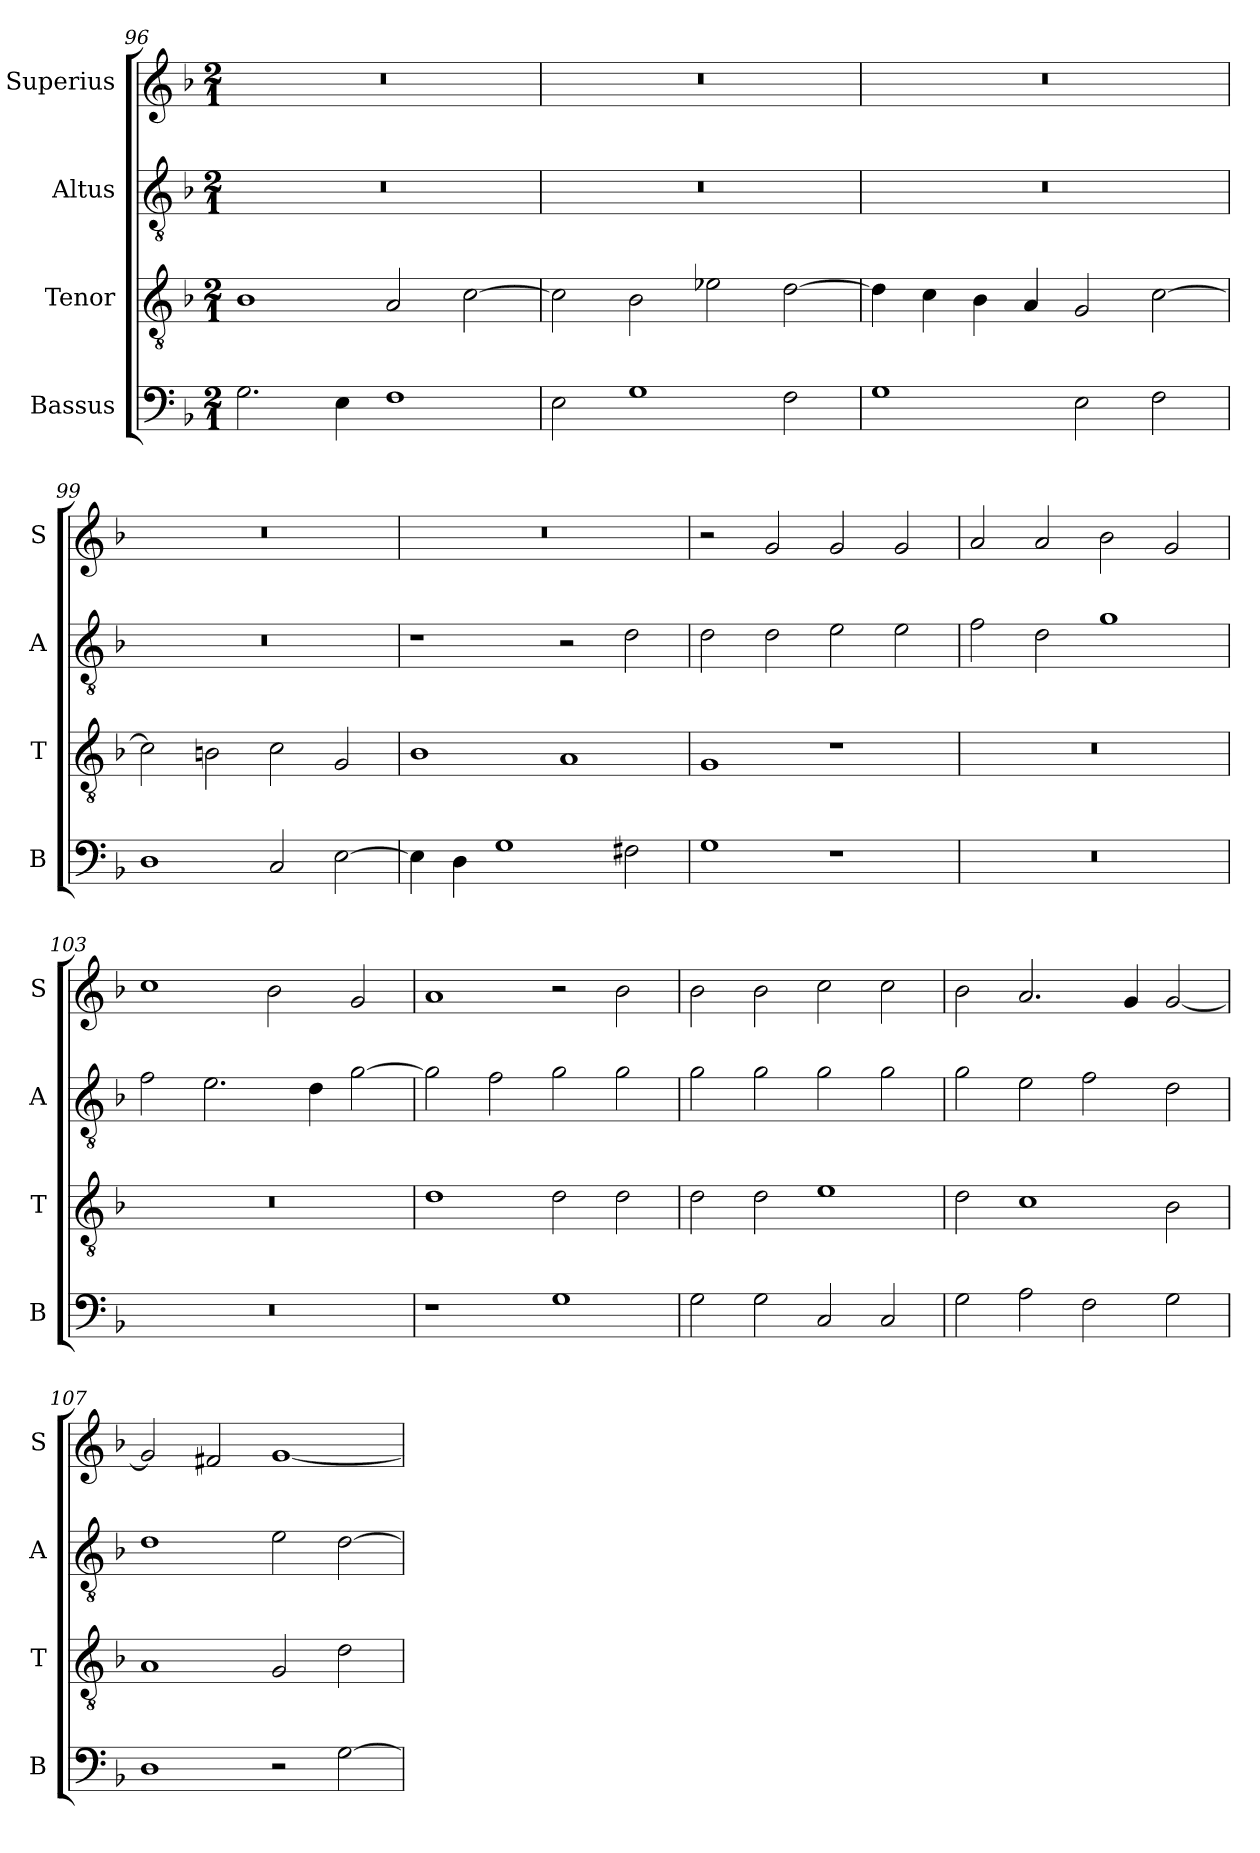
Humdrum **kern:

**kern	**kern	**kern	**kern
*part4	*part3	*part2	*part1
*staff4	*staff3	*staff2	*staff1
*I"Bassus	*I"Tenor	*I"Altus	*I"Superius
*I'B	*I'T	*I'A	*I'S
*clefF4	*clefGv2	*clefGv2	*clefG2
*k[b-]	*k[b-]	*k[b-]	*k[b-]
*F:	*F:	*F:	*F:
*M2/1	*M2/1	*M2/1	*M2/1
=96	=96	=96	=96
2.G	1B-	0r	0r
4E	.	.	.
1F	2A	.	.
.	[2c	.	.
=97	=97	=97	=97
2E	2c]	0r	0r
1G	2B-	.	.
.	2e-X	.	.
2F	[2d	.	.
=98	=98	=98	=98
1G	4d]	0r	0r
.	4c	.	.
.	4B-	.	.
.	4A	.	.
2E	2G	.	.
2F	[2c	.	.
=99	=99	=99	=99
1D	2c]	0r	0r
.	2Bn	.	.
2C	2c	.	.
[2E	2G	.	.
=100	=100	=100	=100
4E]	1B-	1r	0r
4D	.	.	.
1G	.	.	.
.	1A	2r	.
2F#X	.	2d	.
=101	=101	=101	=101
1G	1G	2d	2r
.	.	2d	2g
1r	1r	2e	2g
.	.	2e	2g
=102	=102	=102	=102
0r	0r	2f	2a
.	.	2d	2a
.	.	1g	2b-
.	.	.	2g
=103	=103	=103	=103
0r	0r	2f	1cc
.	.	2.e	.
.	.	.	2b-
.	.	4d	.
.	.	[2g	2g
=104	=104	=104	=104
1r	1d	2g]	1a
.	.	2f	.
1G	2d	2g	2r
.	2d	2g	2b-
=105	=105	=105	=105
2G	2d	2g	2b-
2G	2d	2g	2b-
2C	1e	2g	2cc
2C	.	2g	2cc
=106	=106	=106	=106
2G	2d	2g	2b-
2A	1c	2e	2.a
2F	.	2f	.
.	.	.	4g
2G	2B-	2d	[2g
=107	=107	=107	=107
1D	1A	1d	2g]
.	.	.	2f#X
2r	2G	2e	[1g
[2G	2d	[2d	.
=	=	=	=
*-	*-	*-	*-
